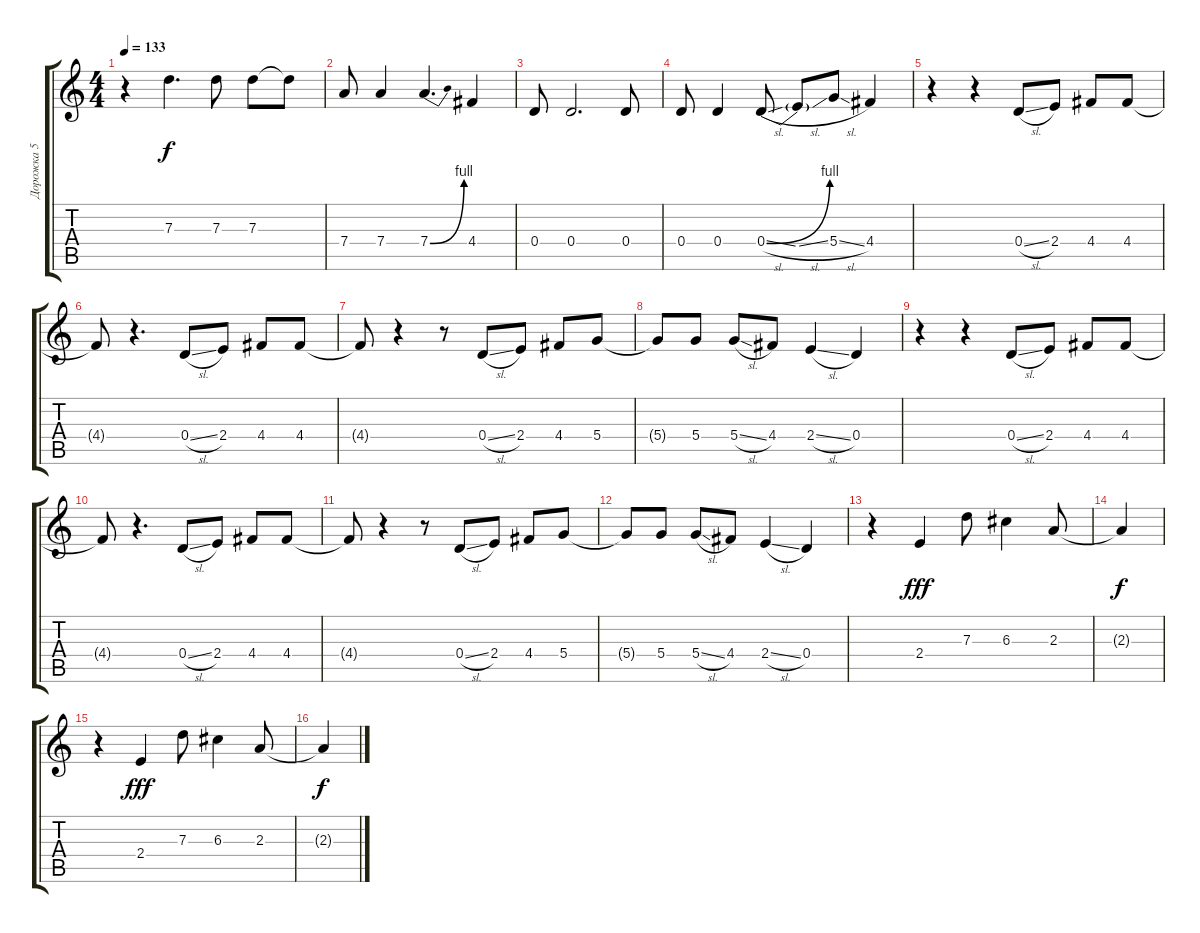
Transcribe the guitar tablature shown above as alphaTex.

\track ("Дорожка 5" "Дорожка 5") {instrument acousticguitarsteel}
\staff {score tabs}
\tuning (E4 B3 G3 D3 A2 E2) {hide}
\ts (4 4)
\tempo 133
\clef g2
\ks c
r.4{dy f} 7.3.4{d} 7.3.8 7.3.8 7.3{t}.8 |
7.4.8 7.4.4 7.4{be (bend 0 0 60 4)}.4{d} 4.4.4 |
0.4.8 0.4.2{d} 0.4.8 |
0.4.8 0.4.4 0.4{be (bend 0 0 60 4) sl}.8 0.4{sl t}.8 5.4{sl}.8 4.4.4 |
r.4 r.4 0.4{sl}.8 2.4.8 4.4.8 4.4.8 |
4.4{t}.8 r.4{d} 0.4{sl}.8 2.4.8 4.4.8 4.4.8 |
4.4{t}.8 r.4 r.8 0.4{sl}.8 2.4.8 4.4.8 5.4.8 |
5.4{t}.8 5.4.8 5.4{sl}.8 4.4.8 2.4{sl}.4 0.4.4 |
r.4 r.4 0.4{sl}.8 2.4.8 4.4.8 4.4.8 |
4.4{t}.8 r.4{d} 0.4{sl}.8 2.4.8 4.4.8 4.4.8 |
4.4{t}.8 r.4 r.8 0.4{sl}.8 2.4.8 4.4.8 5.4.8 |
5.4{t}.8 5.4.8 5.4{sl}.8 4.4.8 2.4{sl}.4 0.4.4 |
r.4 2.4.4{dy fff} 7.3.8 6.3.4 2.3.8 |
2.3{t}.4{dy f} |
r.4 2.4.4{dy fff} 7.3.8 6.3.4 2.3.8 |
2.3{t}.4{dy f}
